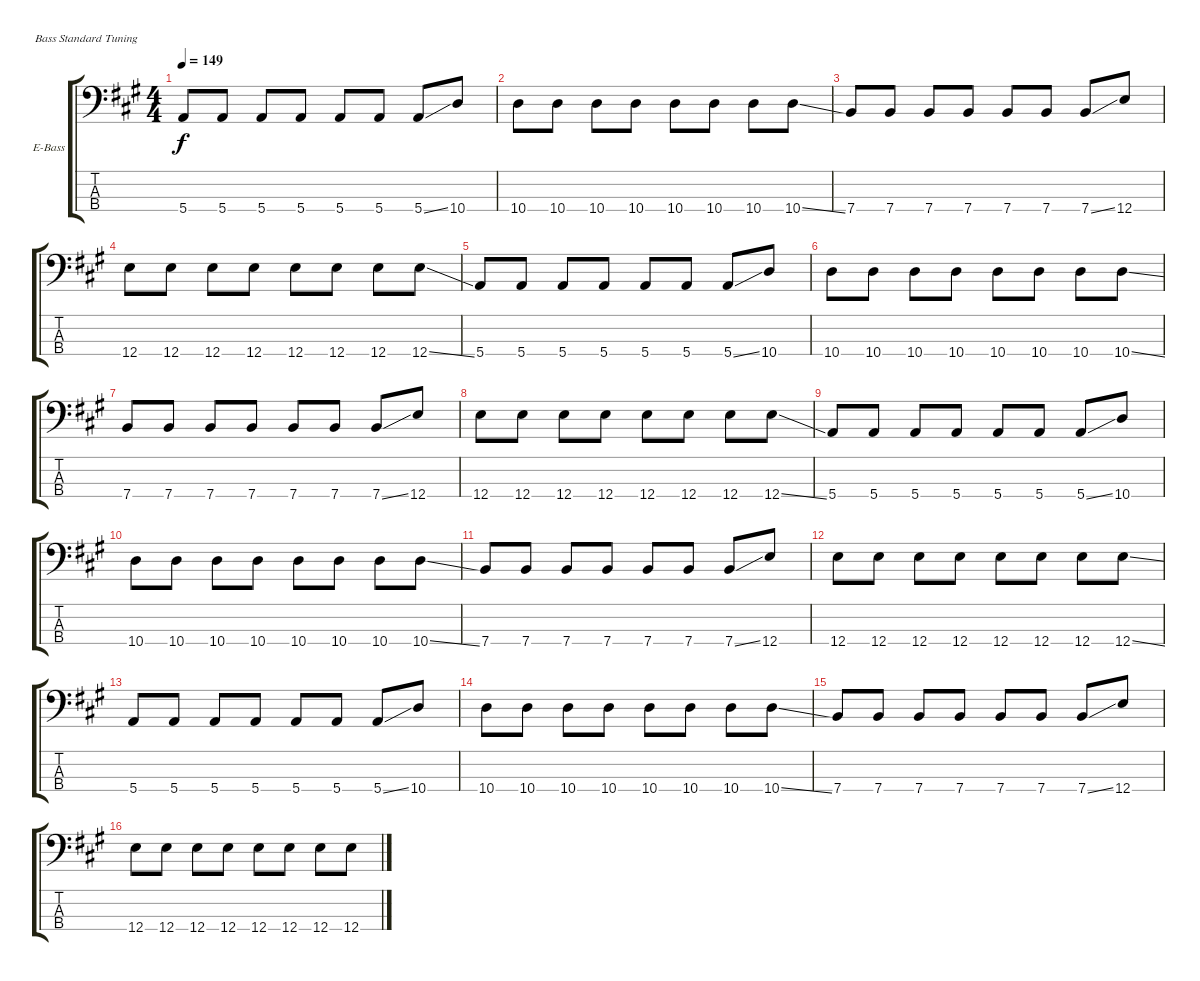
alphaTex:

\defaultSystemsLayout 4
\bracketExtendMode groupsimilarinstruments
\firstSystemTrackNameOrientation horizontal
\otherSystemsTrackNameOrientation horizontal
\track ("Bass" "E-Bass") {instrument electricbassfinger}
\staff {score tabs}
\tuning (G2 D2 A1 E1)
\ts (4 4)
\tempo 149
\clef f4
\ks a
5.4.8{dy f} 5.4.8 5.4.8 5.4.8 5.4.8 5.4.8 5.4{ss}.8 10.4.8 |
10.4.8 10.4.8 10.4.8 10.4.8 10.4.8 10.4.8 10.4.8 10.4{ss}.8 |
7.4.8 7.4.8 7.4.8 7.4.8 7.4.8 7.4.8 7.4{ss}.8 12.4.8 |
12.4.8 12.4.8 12.4.8 12.4.8 12.4.8 12.4.8 12.4.8 12.4{ss}.8 |
5.4.8 5.4.8 5.4.8 5.4.8 5.4.8 5.4.8 5.4{ss}.8 10.4.8 |
10.4.8 10.4.8 10.4.8 10.4.8 10.4.8 10.4.8 10.4.8 10.4{ss}.8 |
7.4.8 7.4.8 7.4.8 7.4.8 7.4.8 7.4.8 7.4{ss}.8 12.4.8 |
12.4.8 12.4.8 12.4.8 12.4.8 12.4.8 12.4.8 12.4.8 12.4{ss}.8 |
5.4.8 5.4.8 5.4.8 5.4.8 5.4.8 5.4.8 5.4{ss}.8 10.4.8 |
10.4.8 10.4.8 10.4.8 10.4.8 10.4.8 10.4.8 10.4.8 10.4{ss}.8 |
7.4.8 7.4.8 7.4.8 7.4.8 7.4.8 7.4.8 7.4{ss}.8 12.4.8 |
12.4.8 12.4.8 12.4.8 12.4.8 12.4.8 12.4.8 12.4.8 12.4{ss}.8 |
5.4.8 5.4.8 5.4.8 5.4.8 5.4.8 5.4.8 5.4{ss}.8 10.4.8 |
10.4.8 10.4.8 10.4.8 10.4.8 10.4.8 10.4.8 10.4.8 10.4{ss}.8 |
7.4.8 7.4.8 7.4.8 7.4.8 7.4.8 7.4.8 7.4{ss}.8 12.4.8 |
12.4.8 12.4.8 12.4.8 12.4.8 12.4.8 12.4.8 12.4.8 12.4{ss}.8
